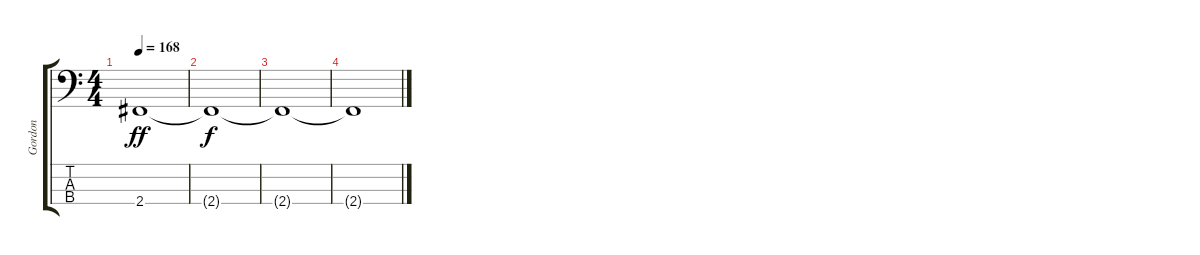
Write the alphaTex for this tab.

\track ("Gordon" "Gordon") {instrument electricbassfinger}
\staff {score tabs}
\tuning (G2 D2 A1 E1) {hide}
\ts (4 4)
\tempo 168
\clef f4
\ks c
2.4.1{dy ff} |
2.4{t}.1{dy f} |
2.4{t}.1 |
2.4{t}.1
